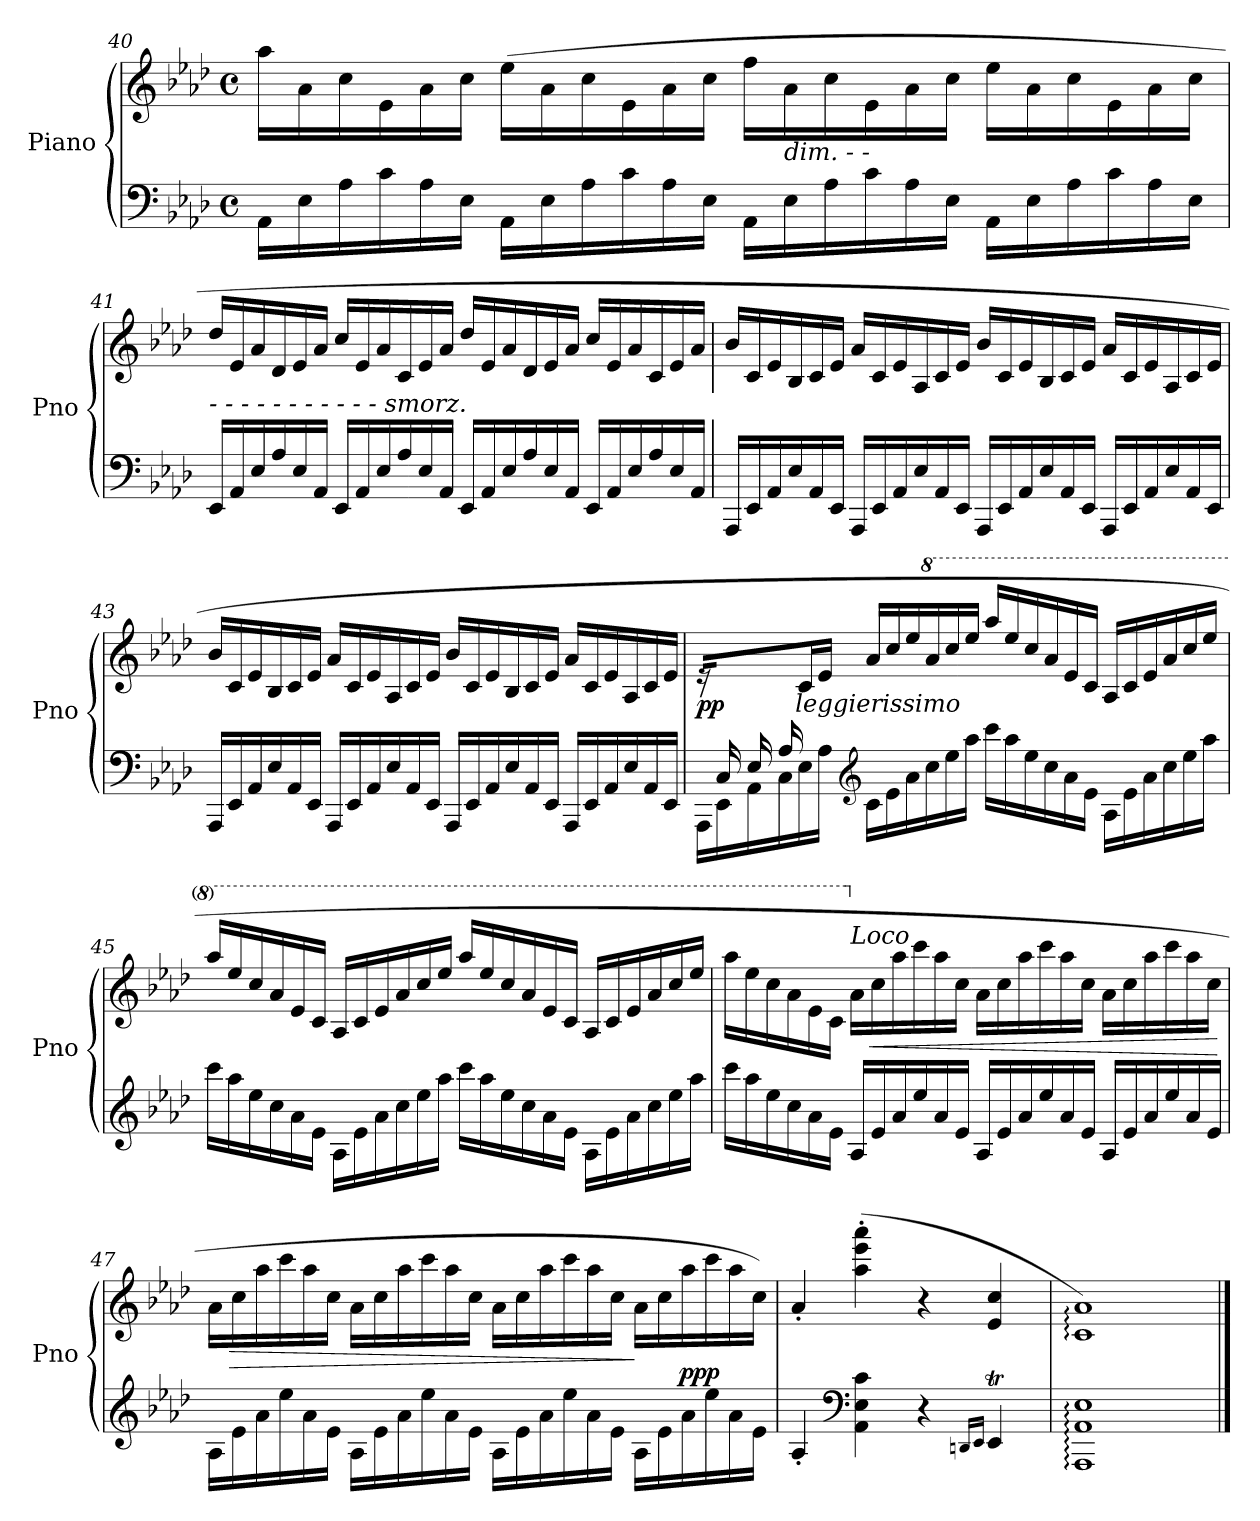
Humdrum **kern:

**kern	**kern	**dynam
*part1	*part1	*part1
*staff2	*staff1	*staff1/2
*I"Piano	*	*
*I'Pno	*	*
*clefF4	*clefG2	*
*k[b-e-a-d-]	*k[b-e-a-d-]	*
*M4/4	*M4/4	*
*met(c)	*met(c)	*
*Xtuplet	*Xtuplet	*
=40	=40	=40
24AA-!\LL	24aa-\LL	.
24E-!\	24a-\	.
24A-!\	24cc\	.
24c!\	24e-\	.
24A-!\	24a-\	.
24E-!\JJ	24cc\JJ	.
24AA-!\LL	(24ee-\LL	.
24E-!\	24a-\	.
24A-!\	24cc\	.
24c!\	24e-\	.
24A-!\	24a-\	.
24E-!\JJ	24cc\JJ	.
24AA-!\LL	24ff\LL	.
!LO:TX:a:i:t=dim.          -           -	!	!
24E-!\	24a-\	.
24A-!\	24cc\	.
24c!\	24e-\	.
24A-!\	24a-\	.
24E-!\JJ	24cc\JJ	.
24AA-!\LL	24ee-\LL	.
24E-!\	24a-\	.
24A-!\	24cc\	.
24c!\	24e-\	.
24A-!\	24a-\	.
24E-!\JJ	24cc\JJ	.
!!LO:LB:g=z
=41	=41	=41
!LO:TX:a:i:t=-          -          -          -          -          -          -          -          -          -          -          smorz.	!	!
24EE-/LL	24dd-/LL	.
24AA-!/	24e-/	.
24E-!/	24a-/	.
24A-!/	24d-/	.
24E-!/	24e-/	.
24AA-!/JJ	24a-/JJ	.
24EE-!/LL	24cc/LL	.
24AA-!/	24e-/	.
24E-!/	24a-/	.
24A-!/	24c/	.
24E-!/	24e-/	.
24AA-!/JJ	24a-/JJ	.
24EE-!/LL	24dd-/LL	.
24AA-!/	24e-/	.
24E-!/	24a-/	.
24A-!/	24d-/	.
24E-!/	24e-/	.
24AA-!/JJ	24a-/JJ	.
24EE-!/LL	24cc/LL	.
24AA-!/	24e-/	.
24E-!/	24a-/	.
24A-!/	24c/	.
24E-!/	24e-/	.
24AA-!/JJ	24a-/JJ	.
=42	=42	=42
24AAA-/LL	24b-/LL	.
24EE-!/	24c/	.
24AA-!/	24e-/	.
24E-!/	24B-/	.
24AA-!/	24c/	.
24EE-!/JJ	24e-/JJ	.
24AAA-!/LL	24a-/LL	.
24EE-!/	24c/	.
24AA-!/	24e-/	.
24E-!/	24A-/	.
24AA-!/	24c/	.
24EE-!/JJ	24e-/JJ	.
24AAA-!/LL	24b-/LL	.
24EE-!/	24c/	.
24AA-!/	24e-/	.
24E-!/	24B-/	.
24AA-!/	24c/	.
24EE-!/JJ	24e-/JJ	.
24AAA-!/LL	24a-/LL	.
24EE-!/	24c/	.
24AA-!/	24e-/	.
24E-!/	24A-/	.
24AA-!/	24c/	.
24EE-!/JJ	24e-/JJ	.
!!LO:LB:g=z
=43	=43	=43
24AAA-!/LL	24b-/LL	.
24EE-!/	24c/	.
24AA-!/	24e-/	.
24E-!/	24B-/	.
24AA-!/	24c/	.
24EE-!/JJ	24e-/JJ	.
24AAA-!/LL	24a-/LL	.
24EE-!/	24c/	.
24AA-!/	24e-/	.
24E-!/	24A-/	.
24AA-!/	24c/	.
24EE-!/JJ	24e-/JJ	.
24AAA-!/LL	24b-/LL	.
24EE-!/	24c/	.
24AA-!/	24e-/	.
24E-!/	24B-/	.
24AA-!/	24c/	.
24EE-!/JJ	24e-/JJ	.
24AAA-!/LL	24a-/LL	.
24EE-!/	24c/	.
24AA-!/	24e-/	.
24E-!/	24A-/	.
24AA-!/	24c/	.
24EE-!/JJ	24e-/JJ	.
=44	=44	=44
*^	*	*
!	!	!	!LO:DY:b
24ryy	24AAA-\LL	24r	pp
24C!/LL	24EE-!\	8ryy	.
24E-!/	24AA-!\	.	.
24A-!/	24C!\	.	.
!	!	!LO:TX:b:i:t=leggierissimo	!
6%5ryy	24E-!\	24c!/	.
.	24A-!\JJ	24e-!/JJ	.
*clefG2	*	*	*
.	24c!\LL	24a-!/LL	.
.	24e-!\	24cc!/	.
.	24a-!\	24ee-!/	.
*	*	*8va	*
.	24cc!\	24aa-!/	.
.	24ee-!\	24ccc!/	.
.	24aa-!\JJ	24eee-!/JJ	.
.	24ccc\LL	24aaa-/LL	.
.	24aa-!\	24eee-!/	.
.	24ee-!\	24ccc!/	.
.	24cc!\	24aa-!/	.
.	24a-!\	24ee-!/	.
.	24e-!\JJ	24cc!/JJ	.
.	24A-\LL	24a-/LL	.
.	24e-!\	24cc!/	.
.	24a-!\	24ee-!/	.
.	24cc!\	24aa-!/	.
.	24ee-!\	24ccc!/	.
.	24aa-!\JJ	24eee-!/JJ	.
*v	*v	*	*
!!LO:LB:g=z
=45	=45	=45
24ccc\LL	24aaa-/LL	.
24aa-!\	24eee-!/	.
24ee-!\	24ccc!/	.
24cc!\	24aa-!/	.
24a-!\	24ee-!/	.
24e-!\JJ	24cc!/JJ	.
24A-\LL	24a-/LL	.
24e-!\	24cc!/	.
24a-!\	24ee-!/	.
24cc!\	24aa-!/	.
24ee-!\	24ccc!/	.
24aa-!\JJ	24eee-!/JJ	.
24ccc\LL	24aaa-/LL	.
24aa-!\	24eee-!/	.
24ee-!\	24ccc!/	.
24cc!\	24aa-!/	.
24a-!\	24ee-!/	.
24e-!\JJ	24cc!/JJ	.
24A-\LL	24a-/LL	.
24e-!\	24cc!/	.
24a-!\	24ee-!/	.
24cc!\	24aa-!/	.
24ee-!\	24ccc!/	.
24aa-!\JJ	24eee-!/JJ	.
=46	=46	=46
24ccc\LL	24aaa-\LL	.
24aa-!\	24eee-!\	.
24ee-!\	24ccc!\	.
24cc!\	24aa-!\	.
24a-!\	24ee-!\	.
24e-!\JJ	24cc!\JJ	.
*	*X8va	*
!	!LO:TX:a:i:t=Loco	!
24A-/LL	24a-\LL	.
!	!	!LO:HP:b
24e-!/	24cc!\	<
24a-!/	24aa-!\	.
24ee-!/	24ccc!\	.
24a-!/	24aa-!\	.
24e-!/JJ	24cc!\JJ	.
24A-!/LL	24a-!\LL	.
24e-!/	24cc!\	.
24a-!/	24aa-!\	.
24ee-!/	24ccc!\	.
24a-!/	24aa-!\	.
24e-!/JJ	24cc!\JJ	.
24A-!/LL	24a-!\LL	.
24e-!/	24cc!\	.
24a-!/	24aa-!\	.
24ee-!/	24ccc!\	.
24a-!/	24aa-!\	.
24e-!/JJ	24cc!\JJ	.
.	.	[
!!LO:LB:g=z
=47	=47	=47
24A-!\LL	24a-!\LL	.
!	!	!LO:HP:b
24e-!\	24cc!\	>
24a-!\	24aa-!\	.
24ee-!\	24ccc!\	.
24a-!\	24aa-!\	.
24e-!\JJ	24cc!\JJ	.
24A-!\LL	24a-!\LL	.
24e-!\	24cc!\	.
24a-!\	24aa-!\	.
24ee-!\	24ccc!\	.
24a-!\	24aa-!\	.
24e-!\JJ	24cc!\JJ	.
24A-!\LL	24a-!\LL	.
24e-!\	24cc!\	.
24a-!\	24aa-!\	.
24ee-!\	24ccc!\	.
24a-!\	24aa-!\	.
24e-!\JJ	24cc!\JJ	.
24A-!\LL	24a-!\LL	]
24e-!\	24cc!\	.
!	!	!LO:DY:a=2
24a-!\	24aa-!\	ppp
24ee-!\	24ccc!\	.
24a-!\	24aa-!\	.
24e-!\JJ	24cc!\JJ)	.
=48	=48	=48
4A-'/	4a-'/	.
*clefF4	*	*
4AA-\ 4E-\ 4c\	(>4aa-\' 4eee-\' 4aaa-\'	.
4r	4r	.
16qDDn/LL	.	.
16qEE-/JJ	.	.
4EE-T/	4e-/ 4cc/	.
=49	=49	=49
1AAA-: 1AA-: 1E-:	1c: 1a-:)	.
==	==	==
*-	*-	*-
